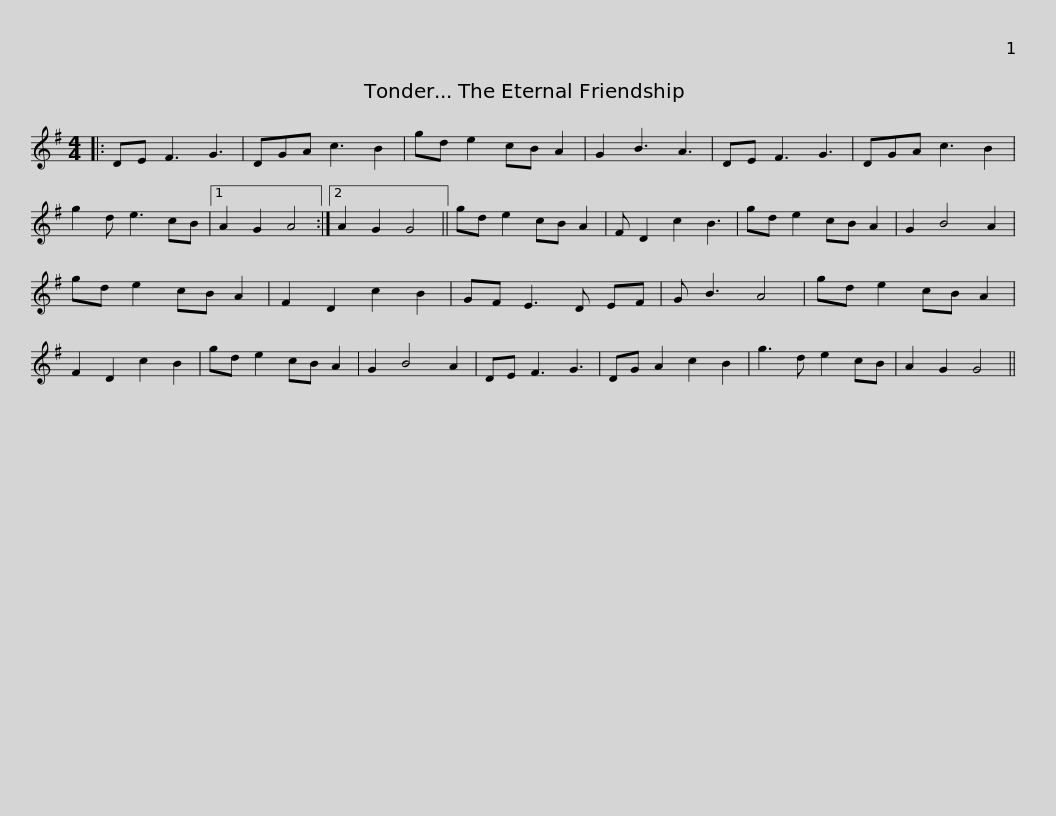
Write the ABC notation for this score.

X:1
L:1/8
M:4/4
I:linebreak $
K:G
V:1 treble
V:1
|: DE F3 G3 | DGA c3 B2 | gd e2 cB A2 | G2 B3 A3 | DE F3 G3 | %5
 DGA c3 B2 | g2 d e3 cB |1 A2 G2 A4 :|2$ A2 G2 G4 || gd e2 cB A2 | %10
 F D2 c2 B3 | gd e2 cB A2 | G2 B4 A2 | gd e2 cB A2 | F2 D2 c2 B2 | %15
 GF E3 D EF |$ G B3 A4 | gd e2 cB A2 | F2 D2 c2 B2 | gd e2 cB A2 | %20
 G2 B4 A2 | DE F3 G3 | DG A2 c2 B2 | g3 d e2 cB | A2 G2 G4 || %25
